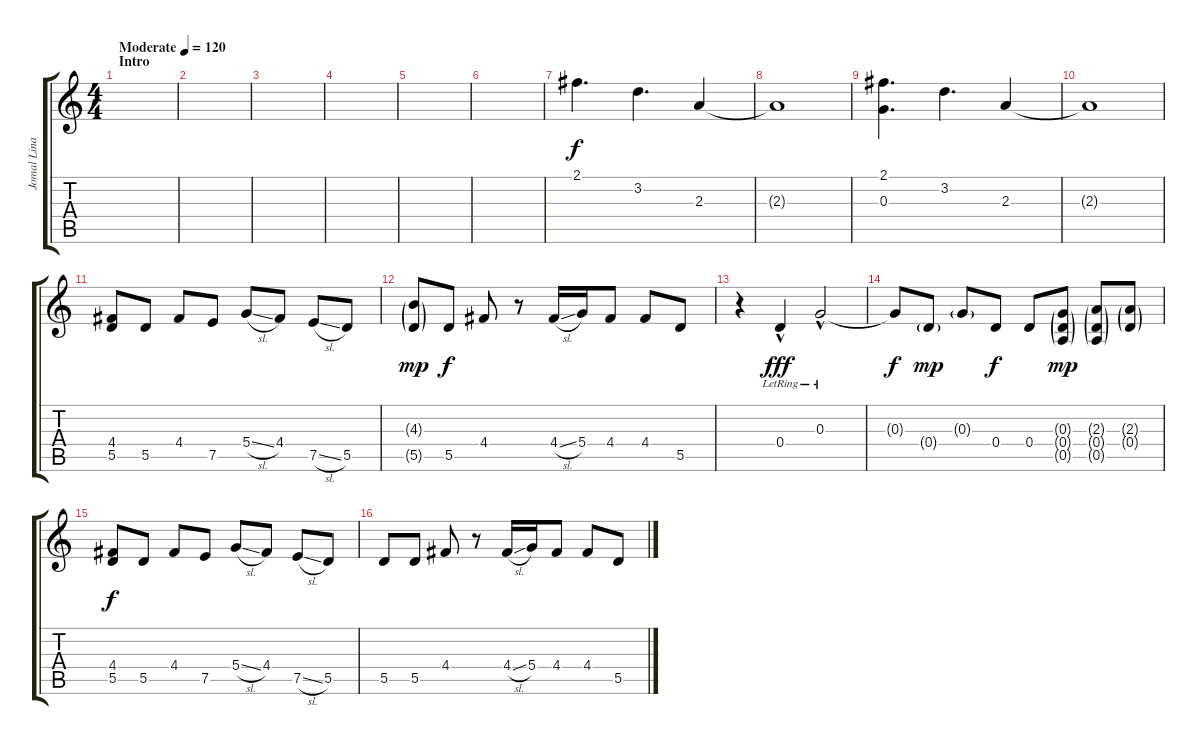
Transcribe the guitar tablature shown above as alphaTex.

\track ("Jomal Linao(Lead)" "Jomal Lina") {instrument electricguitarclean}
\staff {score tabs}
\tuning (E4 B3 G3 D3 A2 E2) {hide}
\ts (4 4)
\section ("" "Intro")
\tempo (120 "Moderate")
\clef g2
\ks c
|
|
|
|
|
|
2.1.4{d} 3.2.4{d} 2.3.4 |
2.3{t}.1 |
(2.1 0.3).4{d} 3.2.4{d} 2.3.4 |
2.3{t}.1 |
(4.4 5.5).8 5.5.8 4.4.8 7.5.8 5.4{sl}.8 4.4.8 7.5{sl}.8 5.5.8 |
(4.3{g} 5.5{g}).8{dy mp} 5.5.8{dy f} 4.4.8 r.8 4.4{sl}.16 5.4.16 4.4.8 4.4.8 5.5.8 |
r.4 0.4{hac lr}.4{dy fff} 0.3{hac lr}.2 |
0.3{t}.8{dy f} 0.4{g}.8{dy mp} 0.3{g}.8 0.4.8{dy f} 0.4.8 (0.3{g} 0.4{g} 0.5{g}).8{dy mp} (2.3{g} 0.4{g} 0.5{g}).8 (2.3{g} 0.4{g}).8 |
(4.4 5.5).8{dy f} 5.5.8 4.4.8 7.5.8 5.4{sl}.8 4.4.8 7.5{sl}.8 5.5.8 |
5.5.8 5.5.8 4.4.8 r.8 4.4{sl}.16 5.4.16 4.4.8 4.4.8 5.5.8
